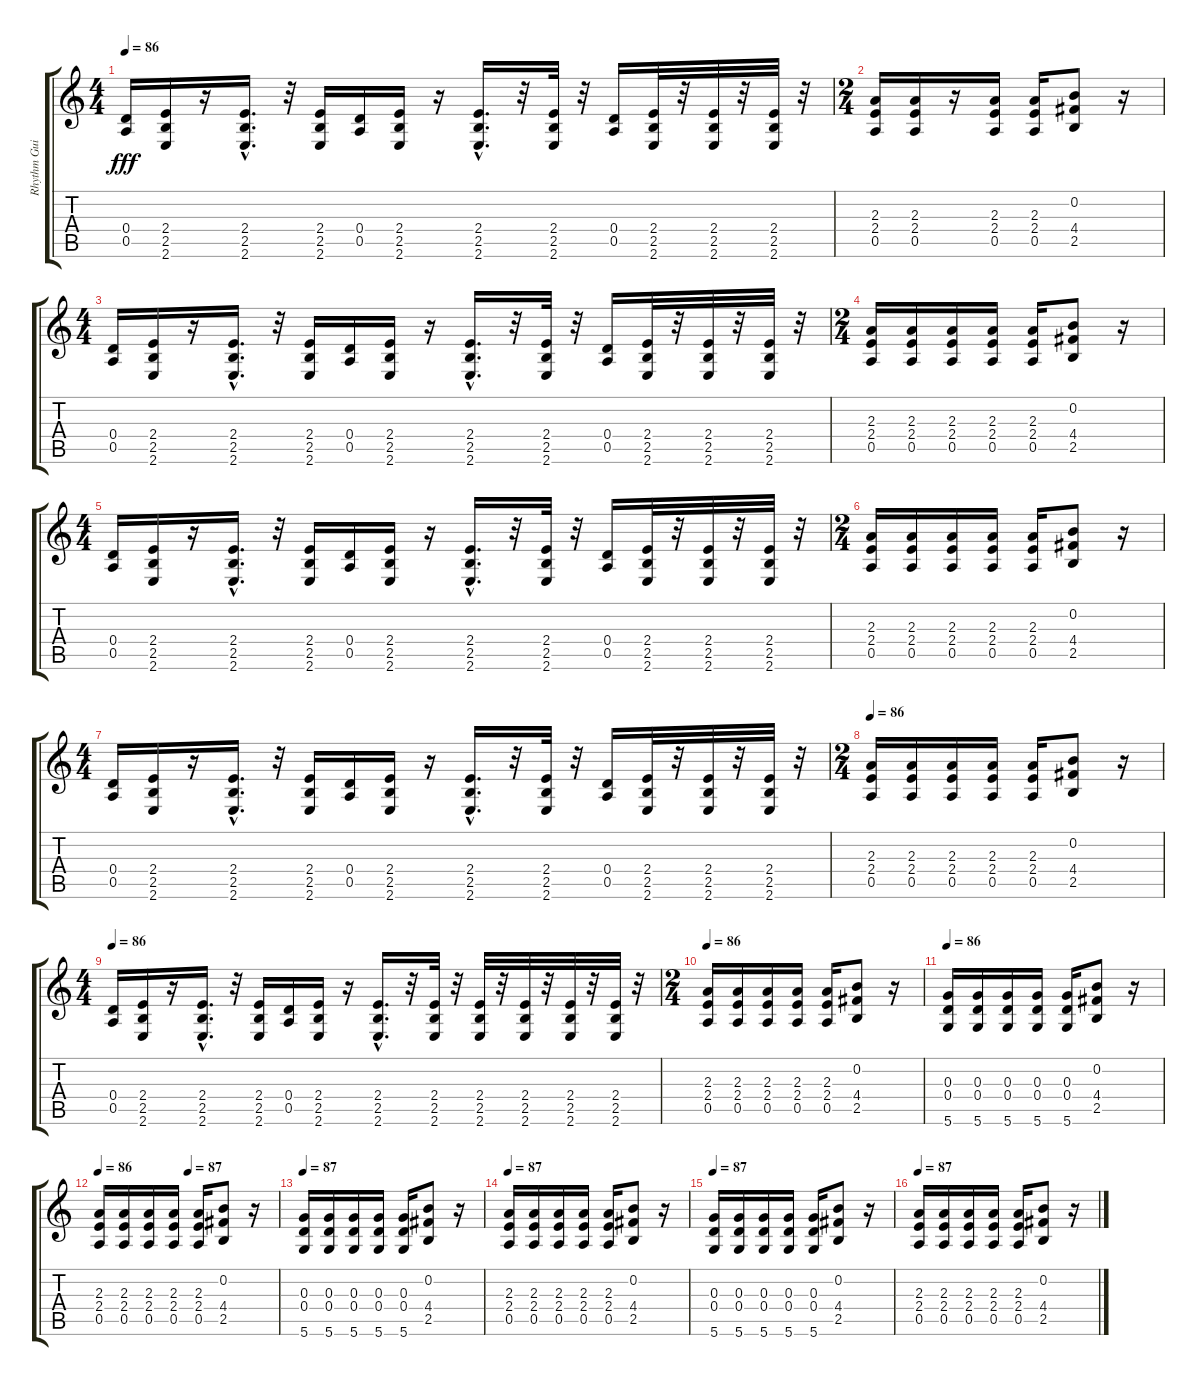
\track ("Rhythm Guitar" "Rhythm Gui") {instrument overdrivenguitar}
\staff {score tabs}
\tuning (E4 B3 G3 D3 A2 D2) {hide}
\ts (4 4)
\tempo 86
\clef g2
\ks c
(0.4 0.5).16{dy fff} (2.4 2.5 2.6).16 r.16 (2.4{hac} 2.5{hac} 2.6{hac}).16{d} r.32 (2.4 2.5 2.6).16 (0.4 0.5).16 (2.4 2.5 2.6).16 r.16 (2.4{hac} 2.5{hac} 2.6{hac}).16{d} r.32 (2.4 2.5 2.6).32 r.32 (0.4 0.5).16 (2.4 2.5 2.6).32 r.32 (2.4 2.5 2.6).32 r.32 (2.4 2.5 2.6).32 r.32 |
\ts (2 4)
(2.3 2.4 0.5).16 (2.3 2.4 0.5).16 r.16 (2.3 2.4 0.5).16 (2.3 2.4 0.5).16 (0.2 4.4 2.5).8 r.16 |
\ts (4 4)
(0.4 0.5).16 (2.4 2.5 2.6).16 r.16 (2.4{hac} 2.5{hac} 2.6{hac}).16{d} r.32 (2.4 2.5 2.6).16 (0.4 0.5).16 (2.4 2.5 2.6).16 r.16 (2.4{hac} 2.5{hac} 2.6{hac}).16{d} r.32 (2.4 2.5 2.6).32 r.32 (0.4 0.5).16 (2.4 2.5 2.6).32 r.32 (2.4 2.5 2.6).32 r.32 (2.4 2.5 2.6).32 r.32 |
\ts (2 4)
(2.3 2.4 0.5).16 (2.3 2.4 0.5).16 (2.3 2.4 0.5).16 (2.3 2.4 0.5).16 (2.3 2.4 0.5).16 (0.2 4.4 2.5).8 r.16 |
\ts (4 4)
(0.4 0.5).16 (2.4 2.5 2.6).16 r.16 (2.4{hac} 2.5{hac} 2.6{hac}).16{d} r.32 (2.4 2.5 2.6).16 (0.4 0.5).16 (2.4 2.5 2.6).16 r.16 (2.4{hac} 2.5{hac} 2.6{hac}).16{d} r.32 (2.4 2.5 2.6).32 r.32 (0.4 0.5).16 (2.4 2.5 2.6).32 r.32 (2.4 2.5 2.6).32 r.32 (2.4 2.5 2.6).32 r.32 |
\ts (2 4)
(2.3 2.4 0.5).16 (2.3 2.4 0.5).16 (2.3 2.4 0.5).16 (2.3 2.4 0.5).16 (2.3 2.4 0.5).16 (0.2 4.4 2.5).8 r.16 |
\ts (4 4)
(0.4 0.5).16 (2.4 2.5 2.6).16 r.16 (2.4{hac} 2.5{hac} 2.6{hac}).16{d} r.32 (2.4 2.5 2.6).16 (0.4 0.5).16 (2.4 2.5 2.6).16 r.16 (2.4{hac} 2.5{hac} 2.6{hac}).16{d} r.32 (2.4 2.5 2.6).32 r.32 (0.4 0.5).16 (2.4 2.5 2.6).32 r.32 (2.4 2.5 2.6).32 r.32 (2.4 2.5 2.6).32 r.32 |
\ts (2 4)
\tempo 86
(2.3 2.4 0.5).16 (2.3 2.4 0.5).16 (2.3 2.4 0.5).16 (2.3 2.4 0.5).16 (2.3 2.4 0.5).16 (0.2 4.4 2.5).8 r.16 |
\ts (4 4)
\tempo 86
(0.4 0.5).16 (2.4 2.5 2.6).16 r.16 (2.4{hac} 2.5{hac} 2.6{hac}).16{d} r.32 (2.4 2.5 2.6).16 (0.4 0.5).16 (2.4 2.5 2.6).16 r.16 (2.4{hac} 2.5{hac} 2.6{hac}).16{d} r.32 (2.4 2.5 2.6).32 r.32 (2.4 2.5 2.6).32 r.32 (2.4 2.5 2.6).32 r.32 (2.4 2.5 2.6).32 r.32 (2.4 2.5 2.6).32 r.32 |
\ts (2 4)
\tempo 86
(2.3 2.4 0.5).16 (2.3 2.4 0.5).16 (2.3 2.4 0.5).16 (2.3 2.4 0.5).16 (2.3 2.4 0.5).16 (0.2 4.4 2.5).8 r.16 |
\tempo 86
(0.3 0.4 5.6).16 (0.3 0.4 5.6).16 (0.3 0.4 5.6).16 (0.3 0.4 5.6).16 (0.3 0.4 5.6).16 (0.2 4.4 2.5).8 r.16 |
\tempo 86
\tempo (87 0.5)
(2.3 2.4 0.5).16 (2.3 2.4 0.5).16 (2.3 2.4 0.5).16 (2.3 2.4 0.5).16 (2.3 2.4 0.5).16 (0.2 4.4 2.5).8 r.16 |
\tempo 87
(0.3 0.4 5.6).16 (0.3 0.4 5.6).16 (0.3 0.4 5.6).16 (0.3 0.4 5.6).16 (0.3 0.4 5.6).16 (0.2 4.4 2.5).8 r.16 |
\tempo 87
(2.3 2.4 0.5).16 (2.3 2.4 0.5).16 (2.3 2.4 0.5).16 (2.3 2.4 0.5).16 (2.3 2.4 0.5).16 (0.2 4.4 2.5).8 r.16 |
\tempo 87
(0.3 0.4 5.6).16 (0.3 0.4 5.6).16 (0.3 0.4 5.6).16 (0.3 0.4 5.6).16 (0.3 0.4 5.6).16 (0.2 4.4 2.5).8 r.16 |
\tempo 87
(2.3 2.4 0.5).16 (2.3 2.4 0.5).16 (2.3 2.4 0.5).16 (2.3 2.4 0.5).16 (2.3 2.4 0.5).16 (0.2 4.4 2.5).8 r.16
